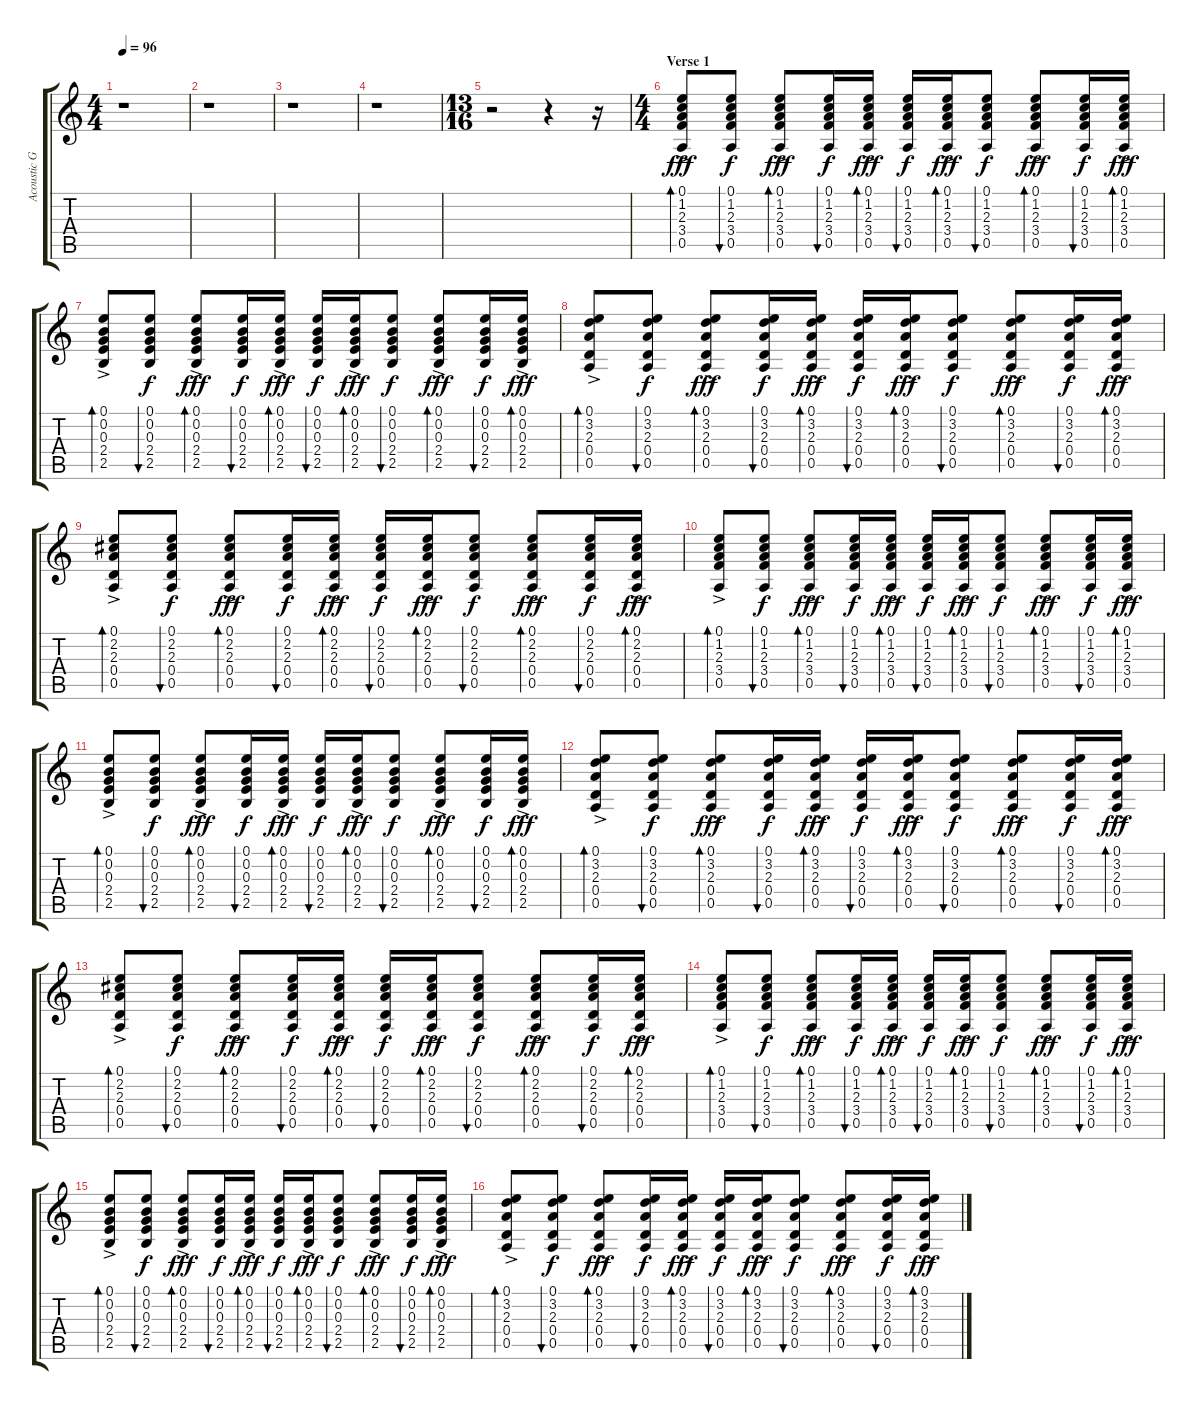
\track ("Acoustic Gtr" "Acoustic G") {instrument acousticguitarsteel}
\staff {score tabs}
\tuning (E4 B3 G3 D3 A2 D2) {hide}
\ts (4 4)
\tempo 96
\clef g2
\ks c
r.1{dy fff} |
r.1 |
r.1 |
r.1 |
\ts (13 16)
r.2 r.4 r.16 |
\ts (4 4)
\section ("" "Verse 1")
(0.1 1.2 2.3 3.4 0.5{ac}).8{bd 30} (0.1 1.2 2.3 3.4 0.5).8{bu 30 dy f} (0.1 1.2 2.3 3.4 0.5{ac}).8{bd 30 dy fff} (0.1 1.2 2.3 3.4 0.5).16{bu 30 dy f} (0.1 1.2 2.3 3.4 0.5{ac}).16{bd 30 dy fff} (0.1 1.2 2.3 3.4 0.5).16{bu 30 dy f} (0.1 1.2 2.3 3.4 0.5{ac}).16{bd 30 dy fff} (0.1 1.2 2.3 3.4 0.5).8{bu 30 dy f} (0.1 1.2 2.3 3.4 0.5{ac}).8{bd 30 dy fff} (0.1 1.2 2.3 3.4 0.5).16{bu 30 dy f} (0.1 1.2 2.3 3.4 0.5{ac}).16{bd 30 dy fff} |
(0.1 0.2 0.3 2.4 2.5{ac}).8{bd 30} (0.1 0.2 0.3 2.4 2.5).8{bu 30 dy f} (0.1 0.2 0.3{ac} 2.4 2.5).8{bd 30 dy fff} (0.1 0.2 0.3 2.4 2.5).16{bu 30 dy f} (0.1 0.2 0.3{ac} 2.4 2.5).16{bd 30 dy fff} (0.1 0.2 0.3 2.4 2.5).16{bu 30 dy f} (0.1 0.2 0.3{ac} 2.4 2.5).16{bd 30 dy fff} (0.1 0.2 0.3 2.4 2.5).8{bu 30 dy f} (0.1 0.2 0.3{ac} 2.4 2.5).8{bd 30 dy fff} (0.1 0.2 0.3 2.4 2.5).16{bu 30 dy f} (0.1 0.2 0.3{ac} 2.4 2.5).16{bd 30 dy fff} |
(0.1 3.2 2.3{ac} 0.4 0.5).8{bd 30} (0.1 3.2 2.3 0.4 0.5).8{bu 30 dy f} (0.1 3.2 2.3{ac} 0.4 0.5).8{bd 30 dy fff} (0.1 3.2 2.3 0.4 0.5).16{bu 30 dy f} (0.1 3.2 2.3{ac} 0.4 0.5).16{bd 30 dy fff} (0.1 3.2 2.3 0.4 0.5).16{bu 30 dy f} (0.1 3.2 2.3{ac} 0.4 0.5).16{bd 30 dy fff} (0.1 3.2 2.3 0.4 0.5).8{bu 30 dy f} (0.1 3.2 2.3{ac} 0.4 0.5).8{bd 30 dy fff} (0.1 3.2 2.3 0.4 0.5).16{bu 30 dy f} (0.1 3.2 2.3{ac} 0.4 0.5).16{bd 30 dy fff} |
(0.1 2.2 2.3{ac} 0.4 0.5).8{bd 30} (0.1 2.2 2.3 0.4 0.5).8{bu 30 dy f} (0.1 2.2 2.3{ac} 0.4 0.5).8{bd 30 dy fff} (0.1 2.2 2.3 0.4 0.5).16{bu 30 dy f} (0.1 2.2 2.3{ac} 0.4 0.5).16{bd 30 dy fff} (0.1 2.2 2.3 0.4 0.5).16{bu 30 dy f} (0.1 2.2 2.3{ac} 0.4 0.5).16{bd 30 dy fff} (0.1 2.2 2.3 0.4 0.5).8{bu 30 dy f} (0.1 2.2 2.3{ac} 0.4 0.5).8{bd 30 dy fff} (0.1 2.2 2.3 0.4 0.5).16{bu 30 dy f} (0.1 2.2 2.3{ac} 0.4 0.5).16{bd 30 dy fff} |
(0.1 1.2 2.3 3.4 0.5{ac}).8{bd 30} (0.1 1.2 2.3 3.4 0.5).8{bu 30 dy f} (0.1 1.2 2.3 3.4 0.5{ac}).8{bd 30 dy fff} (0.1 1.2 2.3 3.4 0.5).16{bu 30 dy f} (0.1 1.2 2.3 3.4 0.5{ac}).16{bd 30 dy fff} (0.1 1.2 2.3 3.4 0.5).16{bu 30 dy f} (0.1 1.2 2.3 3.4 0.5{ac}).16{bd 30 dy fff} (0.1 1.2 2.3 3.4 0.5).8{bu 30 dy f} (0.1 1.2 2.3 3.4 0.5{ac}).8{bd 30 dy fff} (0.1 1.2 2.3 3.4 0.5).16{bu 30 dy f} (0.1 1.2 2.3 3.4 0.5{ac}).16{bd 30 dy fff} |
(0.1 0.2 0.3 2.4 2.5{ac}).8{bd 30} (0.1 0.2 0.3 2.4 2.5).8{bu 30 dy f} (0.1 0.2 0.3{ac} 2.4 2.5).8{bd 30 dy fff} (0.1 0.2 0.3 2.4 2.5).16{bu 30 dy f} (0.1 0.2 0.3{ac} 2.4 2.5).16{bd 30 dy fff} (0.1 0.2 0.3 2.4 2.5).16{bu 30 dy f} (0.1 0.2 0.3{ac} 2.4 2.5).16{bd 30 dy fff} (0.1 0.2 0.3 2.4 2.5).8{bu 30 dy f} (0.1 0.2 0.3{ac} 2.4 2.5).8{bd 30 dy fff} (0.1 0.2 0.3 2.4 2.5).16{bu 30 dy f} (0.1 0.2 0.3{ac} 2.4 2.5).16{bd 30 dy fff} |
(0.1 3.2 2.3{ac} 0.4 0.5).8{bd 30} (0.1 3.2 2.3 0.4 0.5).8{bu 30 dy f} (0.1 3.2 2.3{ac} 0.4 0.5).8{bd 30 dy fff} (0.1 3.2 2.3 0.4 0.5).16{bu 30 dy f} (0.1 3.2 2.3{ac} 0.4 0.5).16{bd 30 dy fff} (0.1 3.2 2.3 0.4 0.5).16{bu 30 dy f} (0.1 3.2 2.3{ac} 0.4 0.5).16{bd 30 dy fff} (0.1 3.2 2.3 0.4 0.5).8{bu 30 dy f} (0.1 3.2 2.3{ac} 0.4 0.5).8{bd 30 dy fff} (0.1 3.2 2.3 0.4 0.5).16{bu 30 dy f} (0.1 3.2 2.3{ac} 0.4 0.5).16{bd 30 dy fff} |
(0.1 2.2 2.3{ac} 0.4 0.5).8{bd 30} (0.1 2.2 2.3 0.4 0.5).8{bu 30 dy f} (0.1 2.2 2.3{ac} 0.4 0.5).8{bd 30 dy fff} (0.1 2.2 2.3 0.4 0.5).16{bu 30 dy f} (0.1 2.2 2.3{ac} 0.4 0.5).16{bd 30 dy fff} (0.1 2.2 2.3 0.4 0.5).16{bu 30 dy f} (0.1 2.2 2.3{ac} 0.4 0.5).16{bd 30 dy fff} (0.1 2.2 2.3 0.4 0.5).8{bu 30 dy f} (0.1 2.2 2.3{ac} 0.4 0.5).8{bd 30 dy fff} (0.1 2.2 2.3 0.4 0.5).16{bu 30 dy f} (0.1 2.2 2.3{ac} 0.4 0.5).16{bd 30 dy fff} |
(0.1 1.2 2.3 3.4 0.5{ac}).8{bd 30} (0.1 1.2 2.3 3.4 0.5).8{bu 30 dy f} (0.1 1.2 2.3 3.4 0.5{ac}).8{bd 30 dy fff} (0.1 1.2 2.3 3.4 0.5).16{bu 30 dy f} (0.1 1.2 2.3 3.4 0.5{ac}).16{bd 30 dy fff} (0.1 1.2 2.3 3.4 0.5).16{bu 30 dy f} (0.1 1.2 2.3 3.4 0.5{ac}).16{bd 30 dy fff} (0.1 1.2 2.3 3.4 0.5).8{bu 30 dy f} (0.1 1.2 2.3 3.4 0.5{ac}).8{bd 30 dy fff} (0.1 1.2 2.3 3.4 0.5).16{bu 30 dy f} (0.1 1.2 2.3 3.4 0.5{ac}).16{bd 30 dy fff} |
(0.1 0.2 0.3 2.4 2.5{ac}).8{bd 30} (0.1 0.2 0.3 2.4 2.5).8{bu 30 dy f} (0.1 0.2 0.3{ac} 2.4 2.5).8{bd 30 dy fff} (0.1 0.2 0.3 2.4 2.5).16{bu 30 dy f} (0.1 0.2 0.3{ac} 2.4 2.5).16{bd 30 dy fff} (0.1 0.2 0.3 2.4 2.5).16{bu 30 dy f} (0.1 0.2 0.3{ac} 2.4 2.5).16{bd 30 dy fff} (0.1 0.2 0.3 2.4 2.5).8{bu 30 dy f} (0.1 0.2 0.3{ac} 2.4 2.5).8{bd 30 dy fff} (0.1 0.2 0.3 2.4 2.5).16{bu 30 dy f} (0.1 0.2 0.3{ac} 2.4 2.5).16{bd 30 dy fff} |
(0.1 3.2 2.3{ac} 0.4 0.5).8{bd 30} (0.1 3.2 2.3 0.4 0.5).8{bu 30 dy f} (0.1 3.2 2.3{ac} 0.4 0.5).8{bd 30 dy fff} (0.1 3.2 2.3 0.4 0.5).16{bu 30 dy f} (0.1 3.2 2.3{ac} 0.4 0.5).16{bd 30 dy fff} (0.1 3.2 2.3 0.4 0.5).16{bu 30 dy f} (0.1 3.2 2.3{ac} 0.4 0.5).16{bd 30 dy fff} (0.1 3.2 2.3 0.4 0.5).8{bu 30 dy f} (0.1 3.2 2.3{ac} 0.4 0.5).8{bd 30 dy fff} (0.1 3.2 2.3 0.4 0.5).16{bu 30 dy f} (0.1 3.2 2.3{ac} 0.4 0.5).16{bd 30 dy fff}
